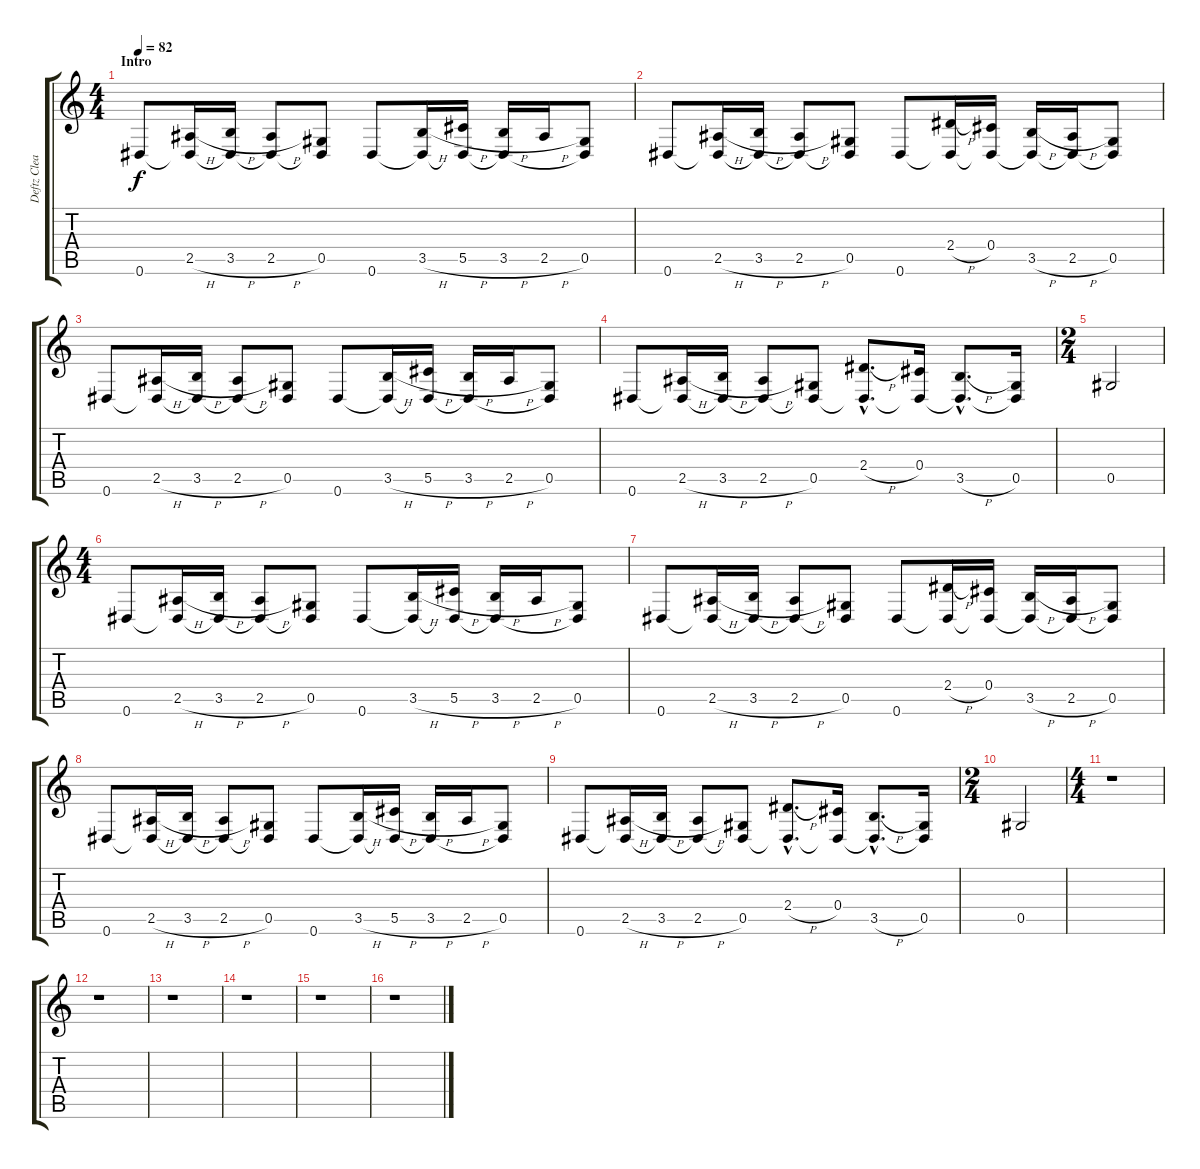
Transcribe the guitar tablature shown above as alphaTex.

\track ("Deftz Clean" "Deftz Clea") {instrument electricguitarclean}
\staff {score tabs}
\tuning (Eb4 Bb3 Gb3 Db3 Ab2 Eb2) {hide}
\ts (4 4)
\section ("" "Intro")
\tempo 82
\clef g2
\ks c
0.6.8{dy f instrument electricguitarclean} (2.5{h} 0.6{t}).16 (3.5{h} 0.6{t}).16 (2.5{h} 0.6{t}).8 (0.5 0.6{t}).8 0.6.8 (3.5{h} 0.6{t}).16 (5.5{h} 0.6{t}).16 (3.5{h} 0.6{t}).16 2.5{h}.16 (0.5 0.6{t}).8 |
0.6.8 (2.5{h} 0.6{t}).16 (3.5{h} 0.6{t}).16 (2.5{h} 0.6{t}).8 (0.5 0.6{t}).8 0.6.8 (2.4{h} 0.6{t}).16 (0.4 0.6{t}).16 (3.5{h} 0.6{t}).16 (2.5{h} 0.6{t}).16 (0.5 0.6{t}).8 |
0.6.8 (2.5{h} 0.6{t}).16 (3.5{h} 0.6{t}).16 (2.5{h} 0.6{t}).8 (0.5 0.6{t}).8 0.6.8 (3.5{h} 0.6{t}).16 (5.5{h} 0.6{t}).16 (3.5{h} 0.6{t}).16 2.5{h}.16 (0.5 0.6{t}).8 |
0.6.8 (2.5{h} 0.6{t}).16 (3.5{h} 0.6{t}).16 (2.5{h} 0.6{t}).8 (0.5 0.6{t}).8 (2.4{h hac} 0.6{hac t}).8{d} (0.4 0.6{t}).16 (3.5{h hac} 0.6{hac t}).8{d} (0.5 0.6{t}).16 |
\ts (2 4)
0.5.2 |
\ts (4 4)
0.6.8 (2.5{h} 0.6{t}).16 (3.5{h} 0.6{t}).16 (2.5{h} 0.6{t}).8 (0.5 0.6{t}).8 0.6.8 (3.5{h} 0.6{t}).16 (5.5{h} 0.6{t}).16 (3.5{h} 0.6{t}).16 2.5{h}.16 (0.5 0.6{t}).8 |
0.6.8 (2.5{h} 0.6{t}).16 (3.5{h} 0.6{t}).16 (2.5{h} 0.6{t}).8 (0.5 0.6{t}).8 0.6.8 (2.4{h} 0.6{t}).16 (0.4 0.6{t}).16 (3.5{h} 0.6{t}).16 (2.5{h} 0.6{t}).16 (0.5 0.6{t}).8 |
0.6.8 (2.5{h} 0.6{t}).16 (3.5{h} 0.6{t}).16 (2.5{h} 0.6{t}).8 (0.5 0.6{t}).8 0.6.8 (3.5{h} 0.6{t}).16 (5.5{h} 0.6{t}).16 (3.5{h} 0.6{t}).16 2.5{h}.16 (0.5 0.6{t}).8 |
0.6.8 (2.5{h} 0.6{t}).16 (3.5{h} 0.6{t}).16 (2.5{h} 0.6{t}).8 (0.5 0.6{t}).8 (2.4{h hac} 0.6{hac t}).8{d} (0.4 0.6{t}).16 (3.5{h hac} 0.6{hac t}).8{d} (0.5 0.6{t}).16 |
\ts (2 4)
0.5.2 |
\ts (4 4)
r.1 |
r.1 |
r.1 |
r.1 |
r.1 |
r.1
